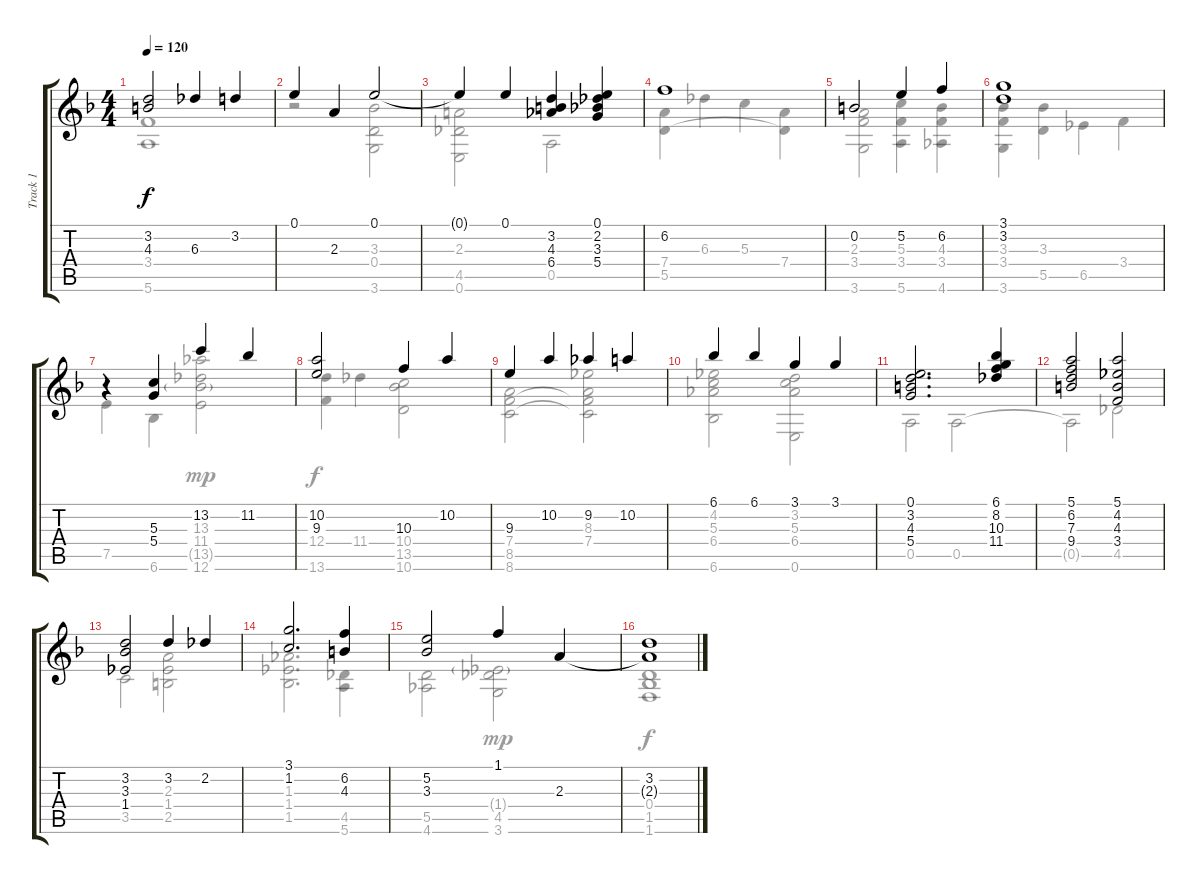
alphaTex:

\track ("Track 1" "Track 1") {instrument electricguitarjazz}
\staff {score tabs}
\tuning (E4 B3 G3 D3 A2 E2) {hide}
\voice
\ts (4 4)
\tempo 120
\clef g2
\ks dminor
(3.2 4.3).2{dy f} 6.3.4 3.2.4 |
0.1.4 2.3.4 0.1.2 |
0.1{t}.4 0.1.4 (3.2 4.3 6.4).4 (0.1 2.2 3.3 5.4).4 |
6.2.1 |
0.2.2 5.2.4 6.2.4 |
(3.1 3.2).1 |
r.4 (5.3 5.4).4 13.2.4 11.2.4 |
(10.2 9.3).2 10.3.4 10.2.4 |
9.3.4 10.2.4 9.2.4 10.2.4 |
6.1.4 6.1.4 3.1.4 3.1.4 |
(0.1 3.2 4.3 5.4).2{d} (6.1 8.2 10.3 11.4).4 |
(5.1 6.2 7.3 9.4).2 (5.1 4.2 4.3 3.4).2 |
(3.2 3.3 1.4).2 3.2.4 2.2.4 |
(3.1 1.2).2{d} (6.2 4.3).4 |
(5.2 3.3).2 1.1.4 2.3.4 |
(3.2 2.3{t}).1
\voice
\clef g2
\ottava regular
\simile none
\ks dminor
(3.4 5.6).1{dy f} |
r.2 (3.3 0.4 3.6).2 |
(2.3 4.5 0.6).2 0.5.2 |
(7.4 5.5).4 6.3.4 5.3.4 (7.4 5.5{t}).4 |
(2.3 3.4 3.6).2 (5.3 3.4 5.6).4 (4.3 3.4 4.6).4 |
(3.3 3.4 3.6).4 (3.3 5.5).4 6.5.4 3.4.4 |
7.5.4 6.6.4 (13.3 11.4 13.5{g} 12.6).2{dy mp} |
(12.4 13.6).4{dy f} 11.4.4 (10.4 13.5 10.6).2 |
(7.4 8.5 8.6).2 (8.3 7.4 8.5{t} 8.6{t}).2 |
(4.2 5.3 6.4 6.6).2 (3.2 5.3 6.4 0.6).2 |
0.5.2 0.5.2 |
0.5{t}.2 4.5.2 |
3.5.2 (2.3 1.4 2.5).2 |
(1.3 1.4 1.5).2{d} (4.5 5.6).4 |
(5.5 4.6).2 (1.4{g} 4.5 3.6).2{dy mp} |
(0.4 1.5 1.6).1{dy f}
